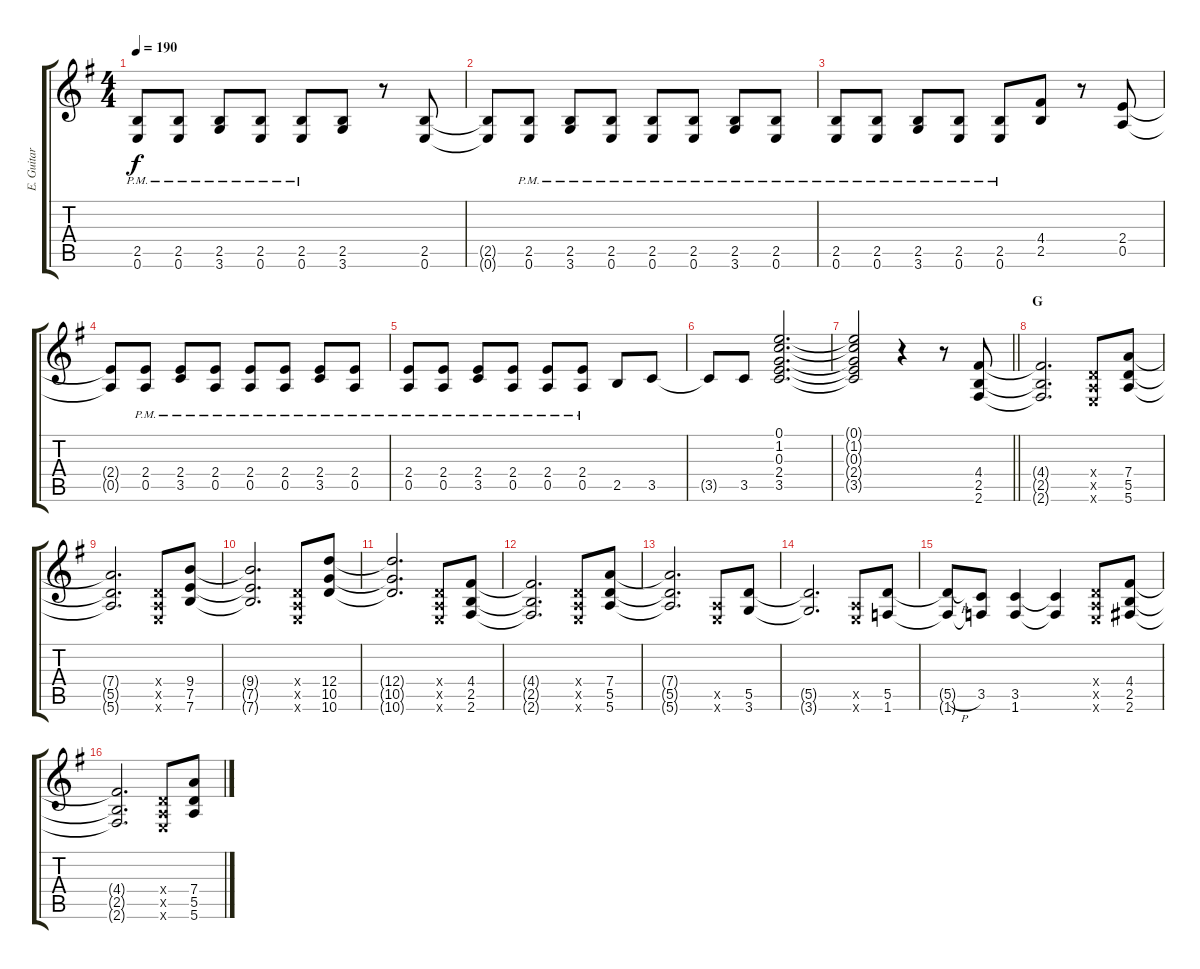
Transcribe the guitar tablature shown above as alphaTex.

\track ("E. Guitar I" "E. Guitar ") {instrument overdrivenguitar}
\staff {score tabs}
\tuning (E4 B3 G3 D3 A2 E2) {hide}
\ts (4 4)
\tempo 190
\clef g2
\ks g
(2.5{pm} 0.6{pm}).8{dy f} (2.5{pm} 0.6{pm}).8 (2.5{pm} 3.6{pm}).8 (2.5{pm} 0.6{pm}).8 (2.5{pm} 0.6{pm}).8 (2.5 3.6).8 r.8 (2.5 0.6).8 |
(2.5{t} 0.6{t}).8 (2.5{pm} 0.6{pm}).8 (2.5{pm} 3.6{pm}).8 (2.5{pm} 0.6{pm}).8 (2.5{pm} 0.6{pm}).8 (2.5{pm} 0.6{pm}).8 (2.5{pm} 3.6{pm}).8 (2.5{pm} 0.6{pm}).8 |
(2.5{pm} 0.6{pm}).8 (2.5{pm} 0.6{pm}).8 (2.5{pm} 3.6{pm}).8 (2.5{pm} 0.6{pm}).8 (2.5{pm} 0.6{pm}).8 (4.4 2.5).8 r.8 (2.4 0.5).8 |
(2.4{t} 0.5{t}).8 (2.4{pm} 0.5{pm}).8 (2.4{pm} 3.5{pm}).8 (2.4{pm} 0.5{pm}).8 (2.4{pm} 0.5{pm}).8 (2.4{pm} 0.5{pm}).8 (2.4{pm} 3.5{pm}).8 (2.4{pm} 0.5{pm}).8 |
(2.4{pm} 0.5{pm}).8 (2.4{pm} 0.5{pm}).8 (2.4{pm} 3.5{pm}).8 (2.4{pm} 0.5{pm}).8 (2.4{pm} 0.5{pm}).8 (2.4{pm} 0.5{pm}).8 2.5.8 3.5.8 |
3.5{t}.8 3.5.8 (0.1 1.2 0.3 2.4 3.5).2{d} |
\barLineRight lightlight
(0.1{t} 1.2{t} 0.3{t} 2.4{t} 3.5{t}).2 r.4 r.8 (4.4 2.5 2.6).8 |
\section ("" "G")
(4.4{t} 2.5{t} 2.6{t}).2{d} (0.4{x} 0.5{x} 0.6{x}).8 (7.4 5.5 5.6).8 |
(7.4{t} 5.5{t} 5.6{t}).2{d} (0.4{x} 0.5{x} 0.6{x}).8 (9.4 7.5 7.6).8 |
(9.4{t} 7.5{t} 7.6{t}).2{d} (0.4{x} 0.5{x} 0.6{x}).8 (12.4 10.5 10.6).8 |
(12.4{t} 10.5{t} 10.6{t}).2{d} (0.4{x} 0.5{x} 0.6{x}).8 (4.4 2.5 2.6).8 |
(4.4{t} 2.5{t} 2.6{t}).2{d} (0.4{x} 0.5{x} 0.6{x}).8 (7.4 5.5 5.6).8 |
(7.4{t} 5.5{t} 5.6{t}).2{d} (0.5{x} 0.6{x}).8 (5.5 3.6).8 |
(5.5{t} 3.6{t}).2{d} (0.5{x} 0.6{x}).8 (5.5 1.6).8 |
(5.5{h t} 1.6{t}).8 (3.5 1.6{t}).8 (3.5 1.6).4 (3.5{t} 1.6{t}).4 (0.4{x} 0.5{x} 0.6{x}).8 (4.4 2.5 2.6).8 |
(4.4{t} 2.5{t} 2.6{t}).2{d} (0.4{x} 0.5{x} 0.6{x}).8 (7.4 5.5 5.6).8
